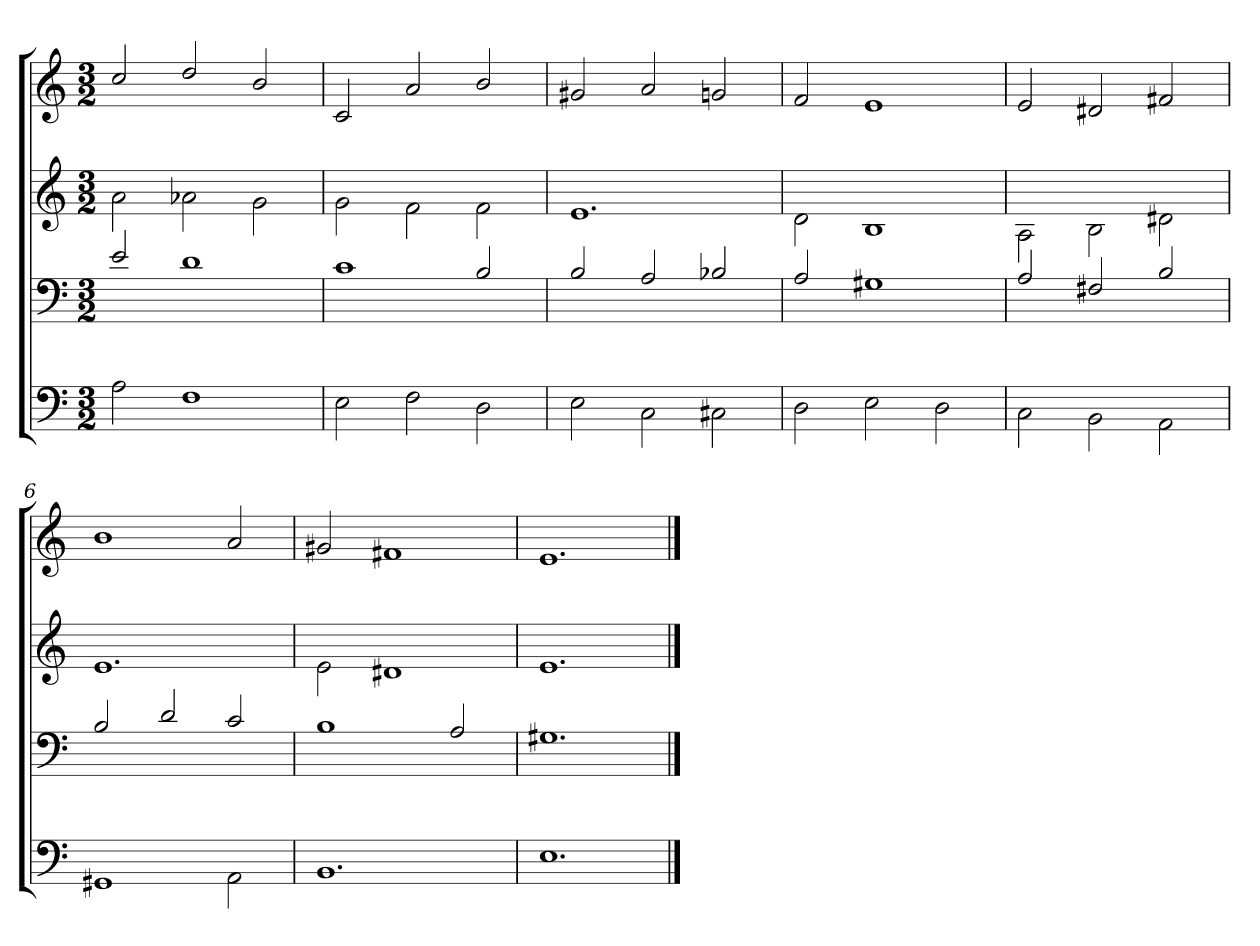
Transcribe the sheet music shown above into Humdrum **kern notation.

**kern	**kern	**kern	**kern
*part4	*part3	*part2	*part1
*staff4	*staff3	*staff2	*staff1
*clefF4	*clefF4	*clefG2	*clefG2
*k[]	*k[]	*k[]	*k[]
*C:	*C:	*C:	*C:
*M3/2	*M3/2	*M3/2	*M3/2
=1	=1	=1	=1
2A\	2e/	2a\	2cc/
1F\	1d/	2a-X\	2dd/
.	.	2g\	2b/
=2	=2	=2	=2
2E\	1c/	2g\	2c/
2F\	.	2f\	2a/
2D\	2B/	2f\	2b/
=3	=3	=3	=3
2E\	2B/	1.e\	2g#X/
2C\	2A/	.	2a/
2C#X\	2B-X/	.	2gn/
=4	=4	=4	=4
2D\	2A/	2d\	2f/
2E\	1G#X/	1B\	1e/
2D\	.	.	.
=5	=5	=5	=5
2C\	2A/	2A\	2e/
2BB\	2F#X/	2B\	2d#X/
2AA\	2B/	2d#X\	2f#X
=6	=6	=6	=6
1GG#X\	2B/	1.e\	1b/
.	2d/	.	.
2AA\	2c/	.	2a/
=7	=7	=7	=7
1.BB\	1B/	2e\	2g#X/
.	.	1d#X\	1f#X/
.	2A/	.	.
=8	=8	=8	=8
1.E\	1.G#X/	1.e\	1.e/
==	==	==	==
*-	*-	*-	*-
